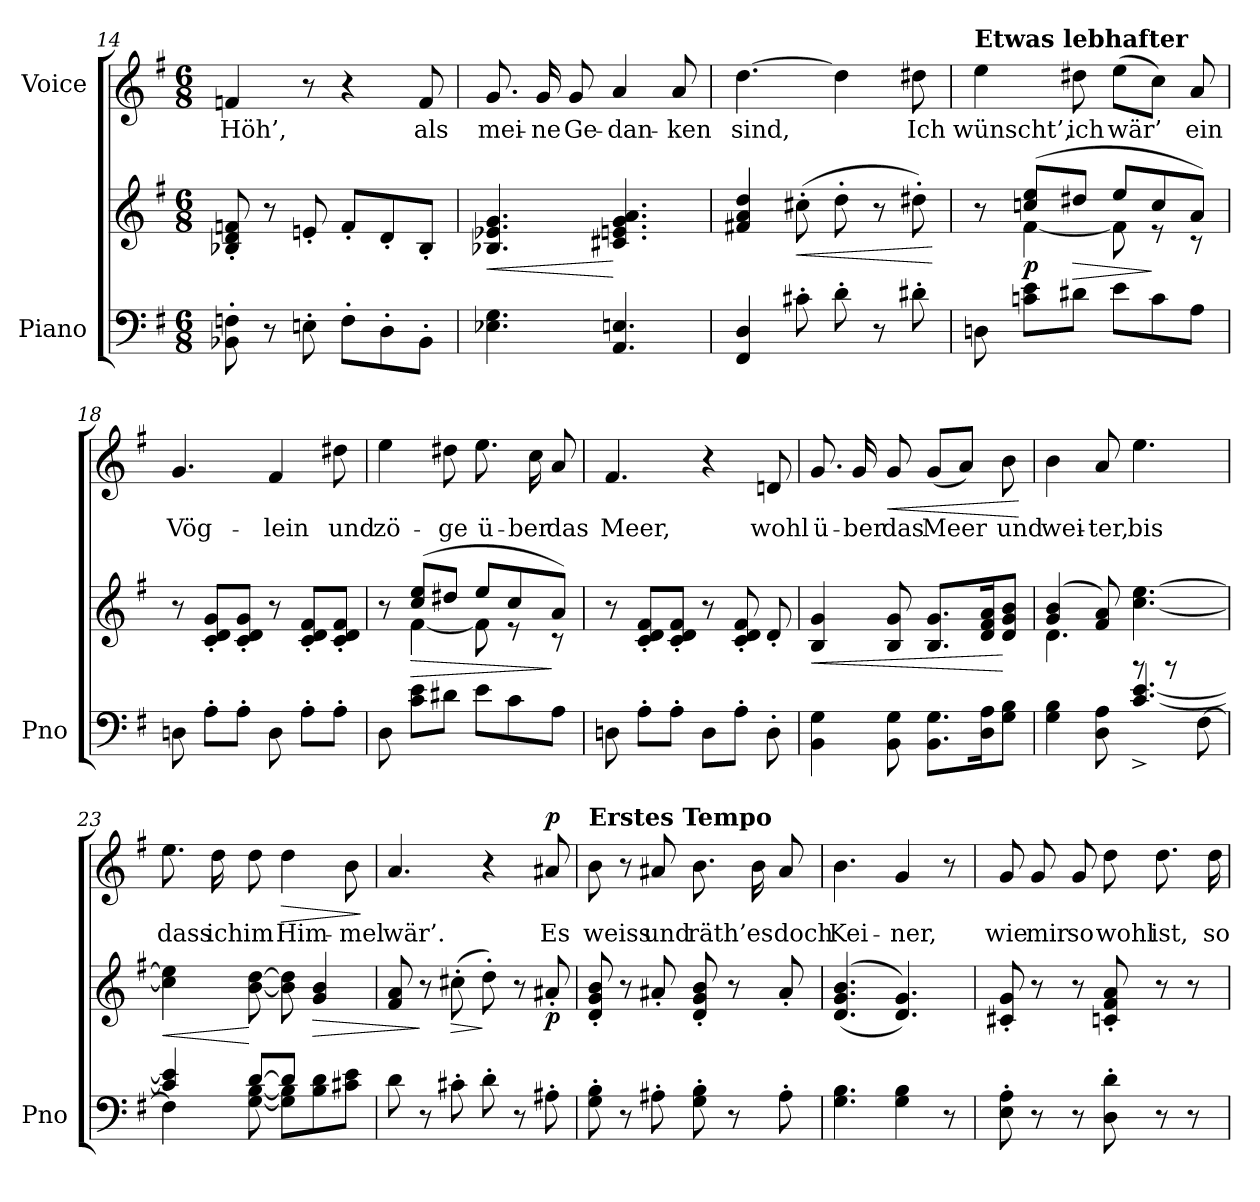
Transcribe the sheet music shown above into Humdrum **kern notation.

**kern	**kern	**dynam	**kern	**text	**dynam
*part2	*part2	*part2	*part1	*part1	*part1
*staff3	*staff2	*staff2/3	*staff1	*staff1	*staff1
*I"Piano	*	*	*I"Voice	*	*
*I'Pno	*	*	*	*	*
*clefF4	*clefG2	*	*clefG2	*	*
*k[f#]	*k[f#]	*	*k[f#]	*	*
*M6/8	*M6/8	*	*M6/8	*	*
=14	=14	=14	=14	=14	=14
!	!	!	!	!LO:LY:b	!
8BB-X\' 8Fn\'	8B-X/' 8d/' 8fn/'	.	4fn/	Höh’,	.
8r	8r	.	.	.	.
8En'\	8en'/	.	8r	.	.
8F'\L	8f'/L	.	4r	.	.
8D'\	8d'/	.	.	.	.
!	!	!	!	!LO:LY:b	!
8BB-'\J	8B-'/J	.	8f/	als	.
=15	=15	=15	=15	=15	=15
!	!	!LO:HP:b	!	!LO:LY:b	!
4.E-X\ 4.G\	4.B-X/ 4.e-X/ 4.g/	<	8.g/	mei-	.
!	!	!	!	!LO:LY:b	!
.	.	.	16g/	-ne	.
!	!	!	!	!LO:LY:b	!
.	.	.	8g/	Ge-	.
!	!	!	!	!LO:LY:b	!
4.AA/ 4.En/	4.c#X/ 4.en/ 4.g/ 4.a/	[	4a/	-dan-	.
!	!	!	!	!LO:LY:b	!
.	.	.	8a/	-ken	.
=16	=16	=16	=16	=16	=16
!	!	!	!	!LO:LY:b	!
4FF#/ 4D/	4f#X/ 4a/ 4dd/	.	[4.dd\	sind,	.
!	!	!LO:HP:b	!	!	!
8c#X'\	(8cc#X'\	<	.	.	.
8d'\	8dd'\	.	4dd\]	.	.
8r	8r	.	.	.	.
!	!	!	!	!LO:LY:b	!
8d#X'\	8dd#X'\)	.	8dd#X\	Ich	.
.	.	[	.	.	.
=17	=17	=17	=17	=17	=17
*	*^	*	*	*	*
!	!	!	!	!LO:TX:a:B:t=Etwas lebhafter	!	!
!	!	!	!	!	!LO:LY:b	!
8Dn\	8r	8ryy	.	4ee\	wünscht’,	.
!	!	!	!LO:DY:b	!	!	!
8cn\ 8e\L	(8ccn/ 8ee/L	[4f#\	p	.	.	.
!	!	!	!LO:HP:b	!	!LO:LY:b	!
8d#X\J	8dd#X/J	.	>	8dd#X\	ich	.
!	!	!	!	!	!LO:LY:b	!
8e\L	8ee/L	8f#\]	.	(8ee\L	wär’	.
8c\	8cc/	8r	]	8cc\J)	.	.
!	!	!	!	!	!LO:LY:b	!
8A\J	8a/J)	8r	.	8a/	ein	.
!!LO:PB:g=z
=18	=18	=18	=18	=18	=18	=18
!	!	!	!	!	!LO:LY:b	!
*	*v	*v	*	*	*	*
8Dn\	8r	.	4.g/	Vög-	.
8A'\L	8c/' 8d/' 8g/'L	.	.	.	.
8A'\J	8c/' 8d/' 8g/'J	.	.	.	.
!	!	!	!	!LO:LY:b	!
8D\	8r	.	4f#/	-lein	.
8A'\L	8c/' 8d/' 8f#/'L	.	.	.	.
!	!	!	!	!LO:LY:b	!
8A'\J	8c/' 8d/' 8f#/'J	.	8dd#X\	und	.
=19	=19	=19	=19	=19	=19
*	*^	*	*	*	*
!	!	!	!	!	!LO:LY:b	!
8D\	8r	8ryy	.	4ee\	zö-	.
!	!	!	!LO:HP:b	!	!	!
8c\ 8e\L	(8cc/ 8ee/L	[4f#\	>	.	.	.
!	!	!	!	!	!LO:LY:b	!
8d#X\J	8dd#X/J	.	.	8dd#X\	-ge	.
!	!	!	!	!	!LO:LY:b	!
8e\L	8ee/L	8f#\]	.	8.ee\	ü-	.
8c\	8cc/	8r	.	.	.	.
!	!	!	!	!	!LO:LY:b	!
.	.	.	.	16cc\	-ber	.
!	!	!	!	!	!LO:LY:b	!
8A\J	8a/J)	8r	]	8a/	das	.
=20	=20	=20	=20	=20	=20	=20
!	!	!	!	!	!LO:LY:b	!
*	*v	*v	*	*	*	*
8Dn\	8r	.	4.f#/	Meer,	.
8A'\L	8c/' 8d/' 8f#/'L	.	.	.	.
8A'\J	8c/' 8d/' 8f#/'J	.	.	.	.
8D\L	8r	.	4r	.	.
8A'\J	8c/' 8d/' 8f#/'	.	.	.	.
!	!	!	!	!LO:LY:b	!
8D'\	8d'/	.	8dn/	wohl	.
=21	=21	=21	=21	=21	=21
!	!	!LO:HP:b	!	!LO:LY:b	!
4BB\ 4G\	4B/ 4g/	<	8.g/	ü-	.
!	!	!	!	!LO:LY:b	!
.	.	.	16g/	-ber	.
!	!	!	!	!LO:LY:b	!LO:HP:b
8BB\ 8G\	8B/ 8g/	.	8g/	das	<
!	!	!	!	!LO:LY:b	!
8.BB\ 8.G\L	8.B/ 8.g/L	.	(8g/L	Meer	.
.	.	.	8a/J)	.	.
16D\ 16A\K	16d/ 16f#/ 16a/K	.	.	.	.
!	!	!	!	!LO:LY:b	!
8G\ 8B\J	8d/ 8g/ 8b/J	[	8b\	und	.
.	.	.	.	.	[
=22	=22	=22	=22	=22	=22
*^	*^	*	*	*	*
!	!	!	!	!	!	!LO:LY:b	!
4G\ 4B\	4.ryy	(4g/ 4b/	4.d\	.	4b\	wei-	.
!	!	!	!	!	!	!LO:LY:b	!
8D\ 8A\	.	8f#/ 8a/)	.	.	8a/	-ter,	.
!	!	!	!	!	!	!LO:LY:b	!
8r	[4.c/^ [4.e/^	[4.cc\ [>4.ee\	4.ryy	.	4.ee\	bis	.
8r	.	.	.	.	.	.	.
[8F#\	.	.	.	.	.	.	.
*	*	*v	*v	*	*	*	*
!!LO:LB:g=z
=23	=23	=23	=23	=23	=23	=23
!	!	!	!LO:HP:b	!	!LO:LY:b	!
4c/] 4e/]	4F#\]	4cc\] 4ee\]	<	8.ee\	dass	.
!	!	!	!	!	!LO:LY:b	!
.	.	.	.	16dd\	ich	.
!	!	!	!	!	!LO:LY:b	!
[8d/L	[8G\ [8B\	[8b\ [8dd\	[	8dd\	im	.
!	!	!	!	!	!LO:LY:b	!LO:HP:b
8d/J]	8G\] 8B\]L	8b\] 8dd\]	.	4dd\	Him-	>
!	!	!	!LO:HP:b	!	!	!
8ryy	8B\ 8d\	4g/ 4b/	>	.	.	.
!	!	!	!	!	!LO:LY:b	!
8ryy	8c#X\ 8e\J	.	.	8b\	-mel	.
*v	*v	*	*	*	*	*
.	.	.	.	.	]
=24	=24	=24	=24	=24	=24
!	!	!	!	!LO:LY:b	!
8d\	8f#/ 8a/	.	4.a/	wär’.	.
8r	8r	]	.	.	.
!	!	!LO:HP:b	!	!	!
8c#X'\	(8cc#X'\	>	.	.	.
8d'\	8dd'\)	]	4r	.	.
8r	8r	.	.	.	.
!	!	!LO:DY:b	!	!LO:LY:b	!LO:DY:a
8A#X'\	8a#X'/	p	8a#X/	Es	p
=25	=25	=25	=25	=25	=25
!	!	!	!LO:TX:a:B:t=Erstes Tempo	!	!
!	!	!	!	!LO:LY:b	!
8G\' 8B\'	8d/' 8g/' 8b/'	.	8b\	weiss	.
8r	8r	.	8r	.	.
!	!	!	!	!LO:LY:b	!
8A#X'\	8a#X'/	.	8a#X/	und	.
!	!	!	!	!LO:LY:b	!
8G\' 8B\'	8d/' 8g/' 8b/'	.	8.b\	räth’	.
8r	8r	.	.	.	.
!	!	!	!	!LO:LY:b	!
.	.	.	16b\	es	.
!	!	!	!	!LO:LY:b	!
8A#'\	8a#'/	.	8a#/	doch	.
=26	=26	=26	=26	=26	=26
!	!	!	!	!LO:LY:b	!
4.G\ 4.B\	(>(4.d/ 4.g/ 4.b/	.	4.b\	Kei-	.
!	!	!	!	!LO:LY:b	!
4G\ 4B\	4.d/ 4.g/))	.	4g/	-ner,	.
8r	.	.	8r	.	.
=27	=27	=27	=27	=27	=27
!	!	!	!	!LO:LY:b	!
8E\' 8A\'	8c#X/' 8g/'	.	8g/	wie	.
!	!	!	!	!LO:LY:b	!
8r	8r	.	8g/	mir	.
!	!	!	!	!LO:LY:b	!
8r	8r	.	8g/	so	.
!	!	!	!	!LO:LY:b	!
8D\' 8d\'	8cn/' 8f#/' 8a/'	.	8dd\	wohl	.
!	!	!	!	!LO:LY:b	!
8r	8r	.	8.dd\	ist,	.
8r	8r	.	.	.	.
!	!	!	!	!LO:LY:b	!
.	.	.	16dd\	so	.
=	=	=	=	=	=
*-	*-	*-	*-	*-	*-
